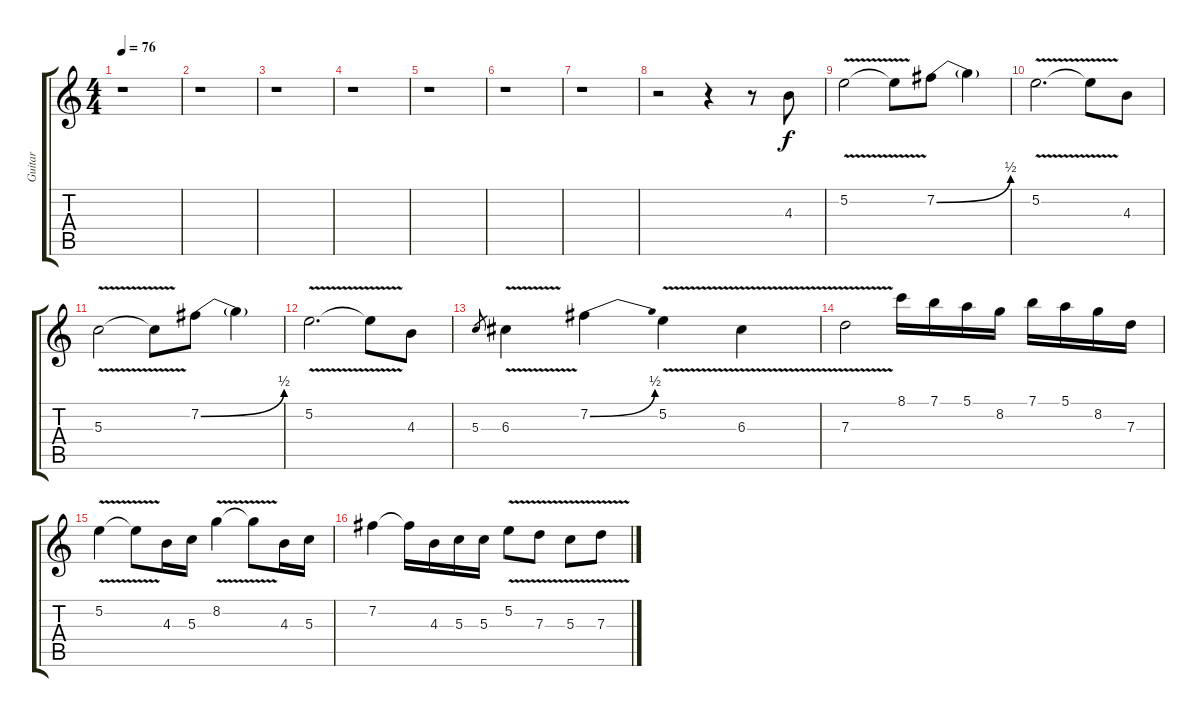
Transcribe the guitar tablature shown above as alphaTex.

\track ("Guitar" "Guitar") {instrument distortionguitar}
\staff {score tabs}
\tuning (E4 B3 G3 D3 A2 E2) {hide}
\ts (4 4)
\tempo 76
\clef g2
\ks c
r.1{dy f instrument distortionguitar} |
r.1 |
r.1 |
r.1 |
r.1 |
r.1 |
r.1 |
r.2 r.4 r.8 4.3.8 |
5.2{v}.2 5.2{t}.8 7.2{be (bend 0 0 60 2)}.8 7.2{t}.4 |
5.2{v}.2{d} 5.2{t}.8 4.3.8 |
5.3{v}.2 5.3{t}.8 7.2{be (bend 0 0 60 2)}.8 7.2{t}.4 |
5.2{v}.2{d} 5.2{t}.8 4.3.8 |
5.3.8{gr} 6.3{v}.4 7.2{be (bend 0 0 60 2)}.4 5.2{v}.4 6.3{v}.4 |
7.3{v}.2 8.1.16 7.1.16 5.1.16 8.2.16 7.1.16 5.1.16 8.2.16 7.3.16 |
5.2{v}.4 5.2{t}.8 4.3.16 5.3.16 8.2{v}.4 8.2{t}.8 4.3.16 5.3.16 |
7.2.4 7.2{t}.16 4.3.16 5.3.16 5.3.16 5.2{v}.8 7.3{v}.8 5.3{v}.8 7.3{v}.8
